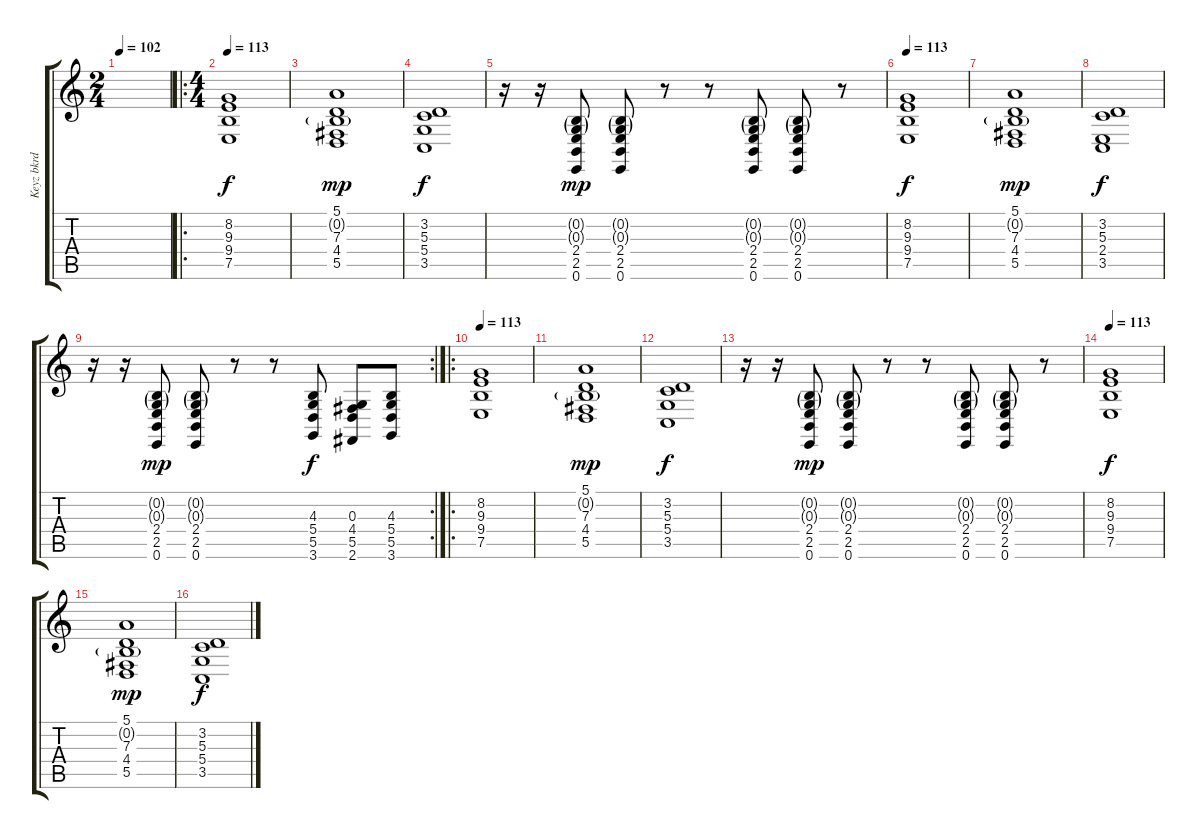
\track ("Keyz bkrd" "Keyz bkrd") {instrument stringensemble1}
\staff {score tabs}
\tuning (E4 B3 G3 D3 A2 E2) {hide}
\ts (2 4)
\tempo 102
\clef g2
\ks c
|
\ro
\ts (4 4)
\tempo 113
(8.2 9.3 9.4 7.5).1{volume 12 instrument stringensemble1} |
(5.1 0.2{g} 7.3 4.4 5.5).1{dy mp} |
(3.2 5.3 5.4 3.5).1{dy f} |
r.16 r.16 (0.2{g} 0.3{g} 2.4 2.5 0.6).8{dy mp} (0.2{g} 0.3{g} 2.4 2.5 0.6).8 r.8 r.8 (0.2{g} 0.3{g} 2.4 2.5 0.6).8 (0.2{g} 0.3{g} 2.4 2.5 0.6).8 r.8 |
\tempo 113
(8.2 9.3 9.4 7.5).1{dy f} |
(5.1 0.2{g} 7.3 4.4 5.5).1{dy mp} |
(3.2 5.3 2.4 3.5).1{dy f} |
\rc 2
r.16 r.16 (0.2{g} 0.3{g} 2.4 2.5 0.6).8{dy mp} (0.2{g} 0.3{g} 2.4 2.5 0.6).8 r.8 r.8 (4.3 5.4 5.5 3.6).8{dy f} (0.3 4.4 5.5 2.6).8 (4.3 5.4 5.5 3.6).8 |
\ro
\tempo 113
(8.2 9.3 9.4 7.5).1{volume 12 instrument pad8sweep} |
(5.1 0.2{g} 7.3 4.4 5.5).1{dy mp} |
(3.2 5.3 5.4 3.5).1{dy f} |
r.16 r.16 (0.2{g} 0.3{g} 2.4 2.5 0.6).8{dy mp} (0.2{g} 0.3{g} 2.4 2.5 0.6).8 r.8 r.8 (0.2{g} 0.3{g} 2.4 2.5 0.6).8 (0.2{g} 0.3{g} 2.4 2.5 0.6).8 r.8 |
\tempo 113
(8.2 9.3 9.4 7.5).1{dy f volume 12 instrument pad8sweep} |
(5.1 0.2{g} 7.3 4.4 5.5).1{dy mp} |
(3.2 5.3 5.4 3.5).1{dy f}
